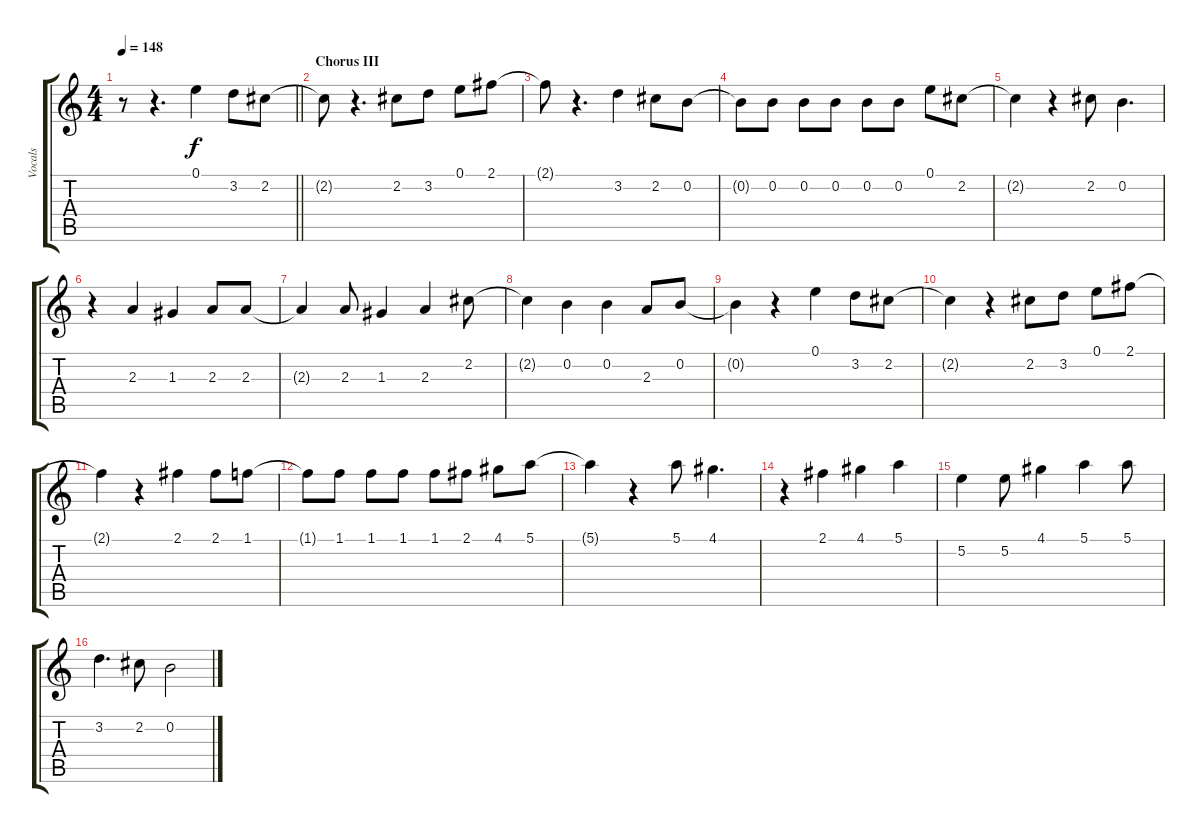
\track ("Vocals" "Vocals") {instrument electricguitarjazz}
\staff {score tabs}
\tuning (E4 B3 G3 D3 A2 E2) {hide}
\ts (4 4)
\tempo 148
\clef g2
\barLineRight lightlight
\ks c
r.8{dy f} r.4{d} 0.1.4 3.2.8 2.2.8 |
\section ("" "Chorus III")
2.2{t}.8 r.4{d} 2.2.8 3.2.8 0.1.8 2.1.8 |
2.1{t}.8 r.4{d} 3.2.4 2.2.8 0.2.8 |
0.2{t}.8 0.2.8 0.2.8 0.2.8 0.2.8 0.2.8 0.1.8 2.2.8 |
2.2{t}.4 r.4 2.2.8 0.2.4{d} |
r.4 2.3.4 1.3.4 2.3.8 2.3.8 |
2.3{t}.4 2.3.8 1.3.4 2.3.4 2.2.8 |
2.2{t}.4 0.2.4 0.2.4 2.3.8 0.2.8 |
0.2{t}.4 r.4 0.1.4 3.2.8 2.2.8 |
2.2{t}.4 r.4 2.2.8 3.2.8 0.1.8 2.1.8 |
2.1{t}.4 r.4 2.1.4 2.1.8 1.1.8 |
1.1{t}.8 1.1.8 1.1.8 1.1.8 1.1.8 2.1.8 4.1.8 5.1.8 |
5.1{t}.4 r.4 5.1.8 4.1.4{d} |
r.4 2.1.4 4.1.4 5.1.4 |
5.2.4 5.2.8 4.1.4 5.1.4 5.1.8 |
3.2.4{d} 2.2.8 0.2.2
